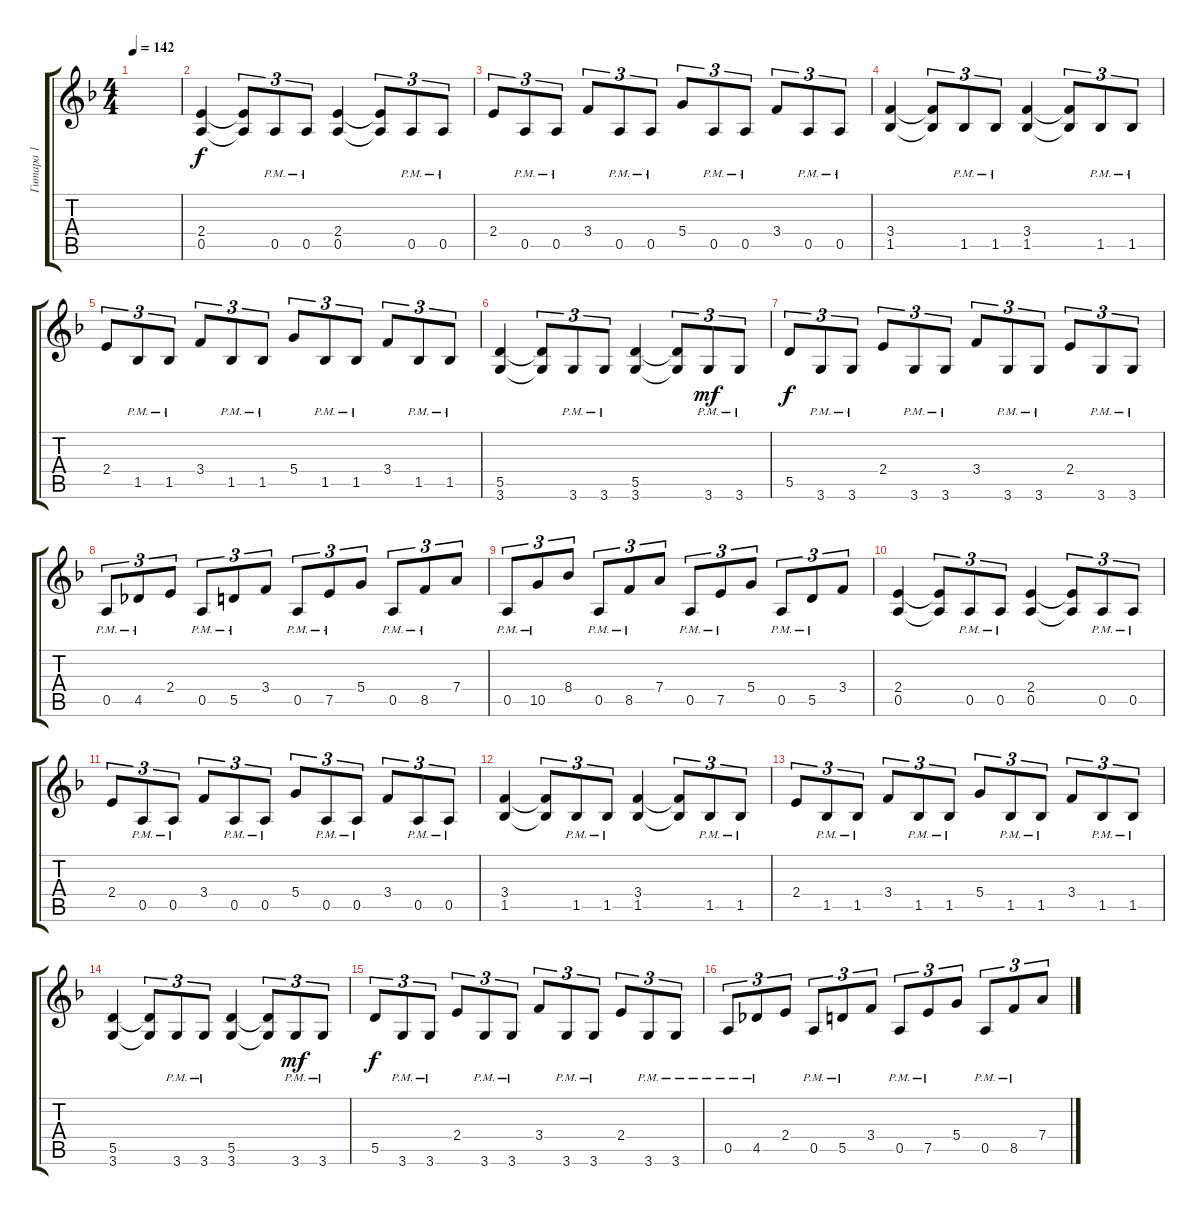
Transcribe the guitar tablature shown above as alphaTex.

\track ("Гитара 1" "Гитара 1") {instrument distortionguitar}
\staff {score tabs}
\tuning (E4 B3 G3 D3 A2 E2) {hide}
\ts (4 4)
\tempo 142
\clef g2
\ks dminor
|
(2.4 0.5).4 (2.4{t} 0.5{t}).8{tu (3 2)} 0.5{pm}.8{tu (3 2)} 0.5{pm}.8{tu (3 2)} (2.4 0.5).4 (2.4{t} 0.5{t}).8{tu (3 2)} 0.5{pm}.8{tu (3 2)} 0.5{pm}.8{tu (3 2)} |
2.4.8{tu (3 2)} 0.5{pm}.8{tu (3 2)} 0.5{pm}.8{tu (3 2)} 3.4.8{tu (3 2)} 0.5{pm}.8{tu (3 2)} 0.5{pm}.8{tu (3 2)} 5.4.8{tu (3 2)} 0.5{pm}.8{tu (3 2)} 0.5{pm}.8{tu (3 2)} 3.4.8{tu (3 2)} 0.5{pm}.8{tu (3 2)} 0.5{pm}.8{tu (3 2)} |
(3.4 1.5).4 (3.4{t} 1.5{t}).8{tu (3 2)} 1.5{pm}.8{tu (3 2)} 1.5{pm}.8{tu (3 2)} (3.4 1.5).4 (3.4{t} 1.5{t}).8{tu (3 2)} 1.5{pm}.8{tu (3 2)} 1.5{pm}.8{tu (3 2)} |
2.4.8{tu (3 2)} 1.5{pm}.8{tu (3 2)} 1.5{pm}.8{tu (3 2)} 3.4.8{tu (3 2)} 1.5{pm}.8{tu (3 2)} 1.5{pm}.8{tu (3 2)} 5.4.8{tu (3 2)} 1.5{pm}.8{tu (3 2)} 1.5{pm}.8{tu (3 2)} 3.4.8{tu (3 2)} 1.5{pm}.8{tu (3 2)} 1.5{pm}.8{tu (3 2)} |
(5.5 3.6).4 (5.5{t} 3.6{t}).8{tu (3 2)} 3.6{pm}.8{tu (3 2)} 3.6{pm}.8{tu (3 2)} (5.5 3.6).4 (5.5{t} 3.6{t}).8{tu (3 2)} 3.6{pm}.8{tu (3 2) dy mf} 3.6{pm}.8{tu (3 2)} |
5.5.8{tu (3 2) dy f} 3.6{pm}.8{tu (3 2)} 3.6{pm}.8{tu (3 2)} 2.4.8{tu (3 2)} 3.6{pm}.8{tu (3 2)} 3.6{pm}.8{tu (3 2)} 3.4.8{tu (3 2)} 3.6{pm}.8{tu (3 2)} 3.6{pm}.8{tu (3 2)} 2.4.8{tu (3 2)} 3.6{pm}.8{tu (3 2)} 3.6{pm}.8{tu (3 2)} |
0.5{pm}.8{tu (3 2)} 4.5{pm}.8{tu (3 2)} 2.4.8{tu (3 2)} 0.5{pm}.8{tu (3 2)} 5.5{pm}.8{tu (3 2)} 3.4.8{tu (3 2)} 0.5{pm}.8{tu (3 2)} 7.5{pm}.8{tu (3 2)} 5.4.8{tu (3 2)} 0.5{pm}.8{tu (3 2)} 8.5{pm}.8{tu (3 2)} 7.4.8{tu (3 2)} |
0.5{pm}.8{tu (3 2)} 10.5{pm}.8{tu (3 2)} 8.4.8{tu (3 2)} 0.5{pm}.8{tu (3 2)} 8.5{pm}.8{tu (3 2)} 7.4.8{tu (3 2)} 0.5{pm}.8{tu (3 2)} 7.5{pm}.8{tu (3 2)} 5.4.8{tu (3 2)} 0.5{pm}.8{tu (3 2)} 5.5{pm}.8{tu (3 2)} 3.4.8{tu (3 2)} |
(2.4 0.5).4 (2.4{t} 0.5{t}).8{tu (3 2)} 0.5{pm}.8{tu (3 2)} 0.5{pm}.8{tu (3 2)} (2.4 0.5).4 (2.4{t} 0.5{t}).8{tu (3 2)} 0.5{pm}.8{tu (3 2)} 0.5{pm}.8{tu (3 2)} |
2.4.8{tu (3 2)} 0.5{pm}.8{tu (3 2)} 0.5{pm}.8{tu (3 2)} 3.4.8{tu (3 2)} 0.5{pm}.8{tu (3 2)} 0.5{pm}.8{tu (3 2)} 5.4.8{tu (3 2)} 0.5{pm}.8{tu (3 2)} 0.5{pm}.8{tu (3 2)} 3.4.8{tu (3 2)} 0.5{pm}.8{tu (3 2)} 0.5{pm}.8{tu (3 2)} |
(3.4 1.5).4 (3.4{t} 1.5{t}).8{tu (3 2)} 1.5{pm}.8{tu (3 2)} 1.5{pm}.8{tu (3 2)} (3.4 1.5).4 (3.4{t} 1.5{t}).8{tu (3 2)} 1.5{pm}.8{tu (3 2)} 1.5{pm}.8{tu (3 2)} |
2.4.8{tu (3 2)} 1.5{pm}.8{tu (3 2)} 1.5{pm}.8{tu (3 2)} 3.4.8{tu (3 2)} 1.5{pm}.8{tu (3 2)} 1.5{pm}.8{tu (3 2)} 5.4.8{tu (3 2)} 1.5{pm}.8{tu (3 2)} 1.5{pm}.8{tu (3 2)} 3.4.8{tu (3 2)} 1.5{pm}.8{tu (3 2)} 1.5{pm}.8{tu (3 2)} |
(5.5 3.6).4 (5.5{t} 3.6{t}).8{tu (3 2)} 3.6{pm}.8{tu (3 2)} 3.6{pm}.8{tu (3 2)} (5.5 3.6).4 (5.5{t} 3.6{t}).8{tu (3 2)} 3.6{pm}.8{tu (3 2) dy mf} 3.6{pm}.8{tu (3 2)} |
5.5.8{tu (3 2) dy f} 3.6{pm}.8{tu (3 2)} 3.6{pm}.8{tu (3 2)} 2.4.8{tu (3 2)} 3.6{pm}.8{tu (3 2)} 3.6{pm}.8{tu (3 2)} 3.4.8{tu (3 2)} 3.6{pm}.8{tu (3 2)} 3.6{pm}.8{tu (3 2)} 2.4.8{tu (3 2)} 3.6{pm}.8{tu (3 2)} 3.6{pm}.8{tu (3 2)} |
0.5{pm}.8{tu (3 2)} 4.5{pm}.8{tu (3 2)} 2.4.8{tu (3 2)} 0.5{pm}.8{tu (3 2)} 5.5{pm}.8{tu (3 2)} 3.4.8{tu (3 2)} 0.5{pm}.8{tu (3 2)} 7.5{pm}.8{tu (3 2)} 5.4.8{tu (3 2)} 0.5{pm}.8{tu (3 2)} 8.5{pm}.8{tu (3 2)} 7.4.8{tu (3 2)}
